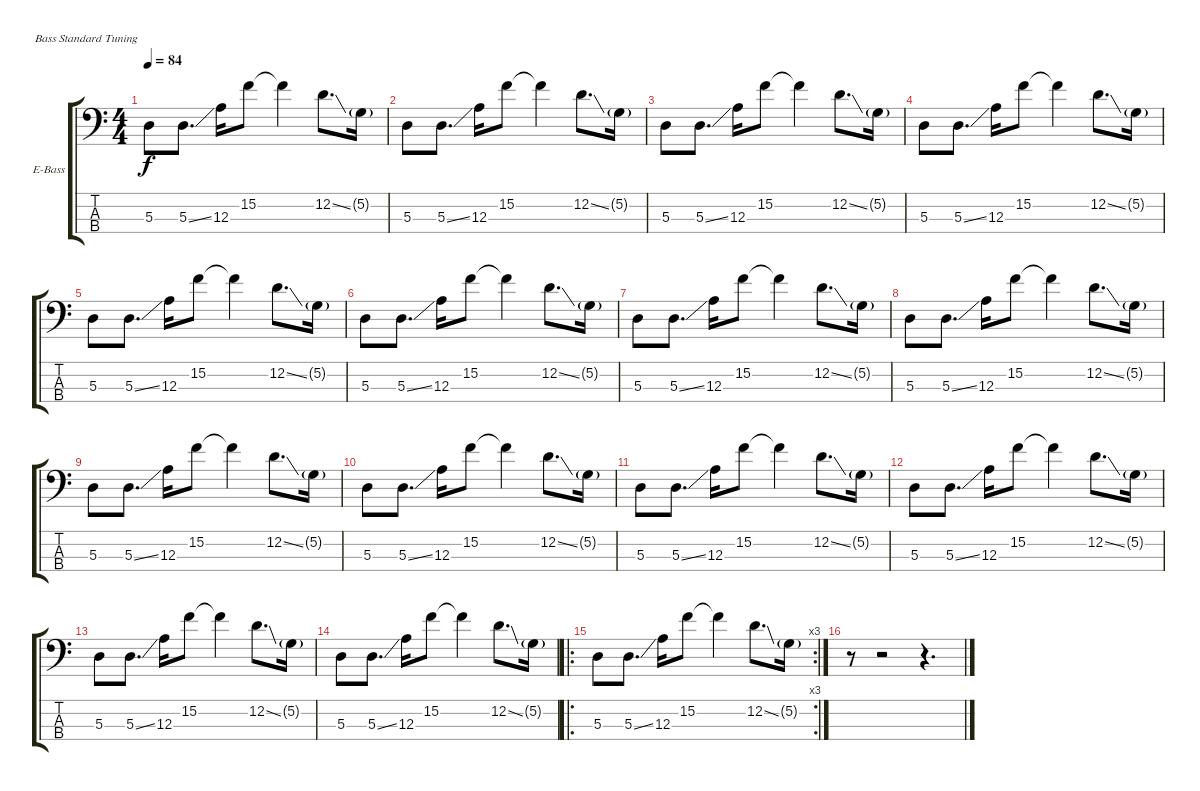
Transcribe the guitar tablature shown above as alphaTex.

\bracketExtendMode groupsimilarinstruments
\firstSystemTrackNameOrientation horizontal
\otherSystemsTrackNameOrientation horizontal
\track ("Bass" "E-Bass") {instrument electricbassfinger}
\staff {score tabs}
\tuning (G2 D2 A1 E1)
\ts (4 4)
\tempo 84
\clef f4
\ks c
5.3.8{dy f} 5.3{ss}.8{d} 12.3.16 15.2.8 15.2{t}.4 12.2{ss}.8{d} 5.2{g}.16 |
5.3.8 5.3{ss}.8{d} 12.3.16 15.2.8 15.2{t}.4 12.2{ss}.8{d} 5.2{g}.16 |
5.3.8 5.3{ss}.8{d} 12.3.16 15.2.8 15.2{t}.4 12.2{ss}.8{d} 5.2{g}.16 |
5.3.8 5.3{ss}.8{d} 12.3.16 15.2.8 15.2{t}.4 12.2{ss}.8{d} 5.2{g}.16 |
5.3.8 5.3{ss}.8{d} 12.3.16 15.2.8 15.2{t}.4 12.2{ss}.8{d} 5.2{g}.16 |
5.3.8 5.3{ss}.8{d} 12.3.16 15.2.8 15.2{t}.4 12.2{ss}.8{d} 5.2{g}.16 |
5.3.8 5.3{ss}.8{d} 12.3.16 15.2.8 15.2{t}.4 12.2{ss}.8{d} 5.2{g}.16 |
5.3.8 5.3{ss}.8{d} 12.3.16 15.2.8 15.2{t}.4 12.2{ss}.8{d} 5.2{g}.16 |
5.3.8 5.3{ss}.8{d} 12.3.16 15.2.8 15.2{t}.4 12.2{ss}.8{d} 5.2{g}.16 |
5.3.8 5.3{ss}.8{d} 12.3.16 15.2.8 15.2{t}.4 12.2{ss}.8{d} 5.2{g}.16 |
5.3.8 5.3{ss}.8{d} 12.3.16 15.2.8 15.2{t}.4 12.2{ss}.8{d} 5.2{g}.16 |
5.3.8 5.3{ss}.8{d} 12.3.16 15.2.8 15.2{t}.4 12.2{ss}.8{d} 5.2{g}.16 |
5.3.8 5.3{ss}.8{d} 12.3.16 15.2.8 15.2{t}.4 12.2{ss}.8{d} 5.2{g}.16 |
5.3.8 5.3{ss}.8{d} 12.3.16 15.2.8 15.2{t}.4 12.2{ss}.8{d} 5.2{g}.16 |
\ro
\rc 3
5.3.8 5.3{ss}.8{d} 12.3.16 15.2.8 15.2{t}.4 12.2{ss}.8{d} 5.2{g}.16 |
r.8 r.2 r.4{d}
